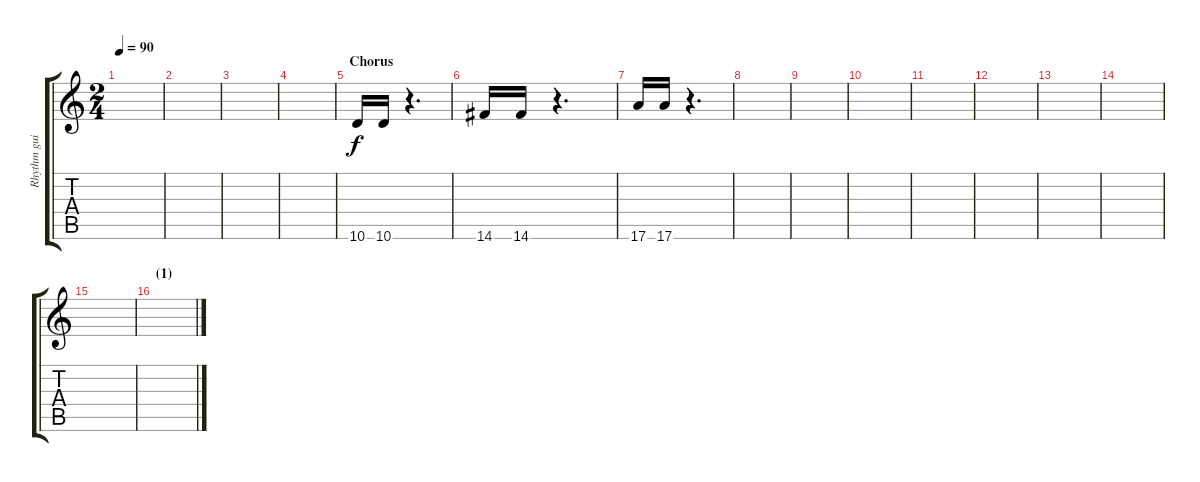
\track ("Rhythm guitar + addition lead" "Rhythm gui") {instrument overdrivenguitar}
\staff {score tabs}
\tuning (E4 B3 G3 D3 A2 E2) {hide}
\ts (2 4)
\tempo 90
\clef g2
\ks c
|
|
|
|
\section ("" "Chorus")
10.6.16 10.6.16 r.4{d} |
14.6.16 14.6.16 r.4{d} |
17.6.16 17.6.16 r.4{d} |
|
|
|
|
|
|
|
|
\section ("" "(1)")
